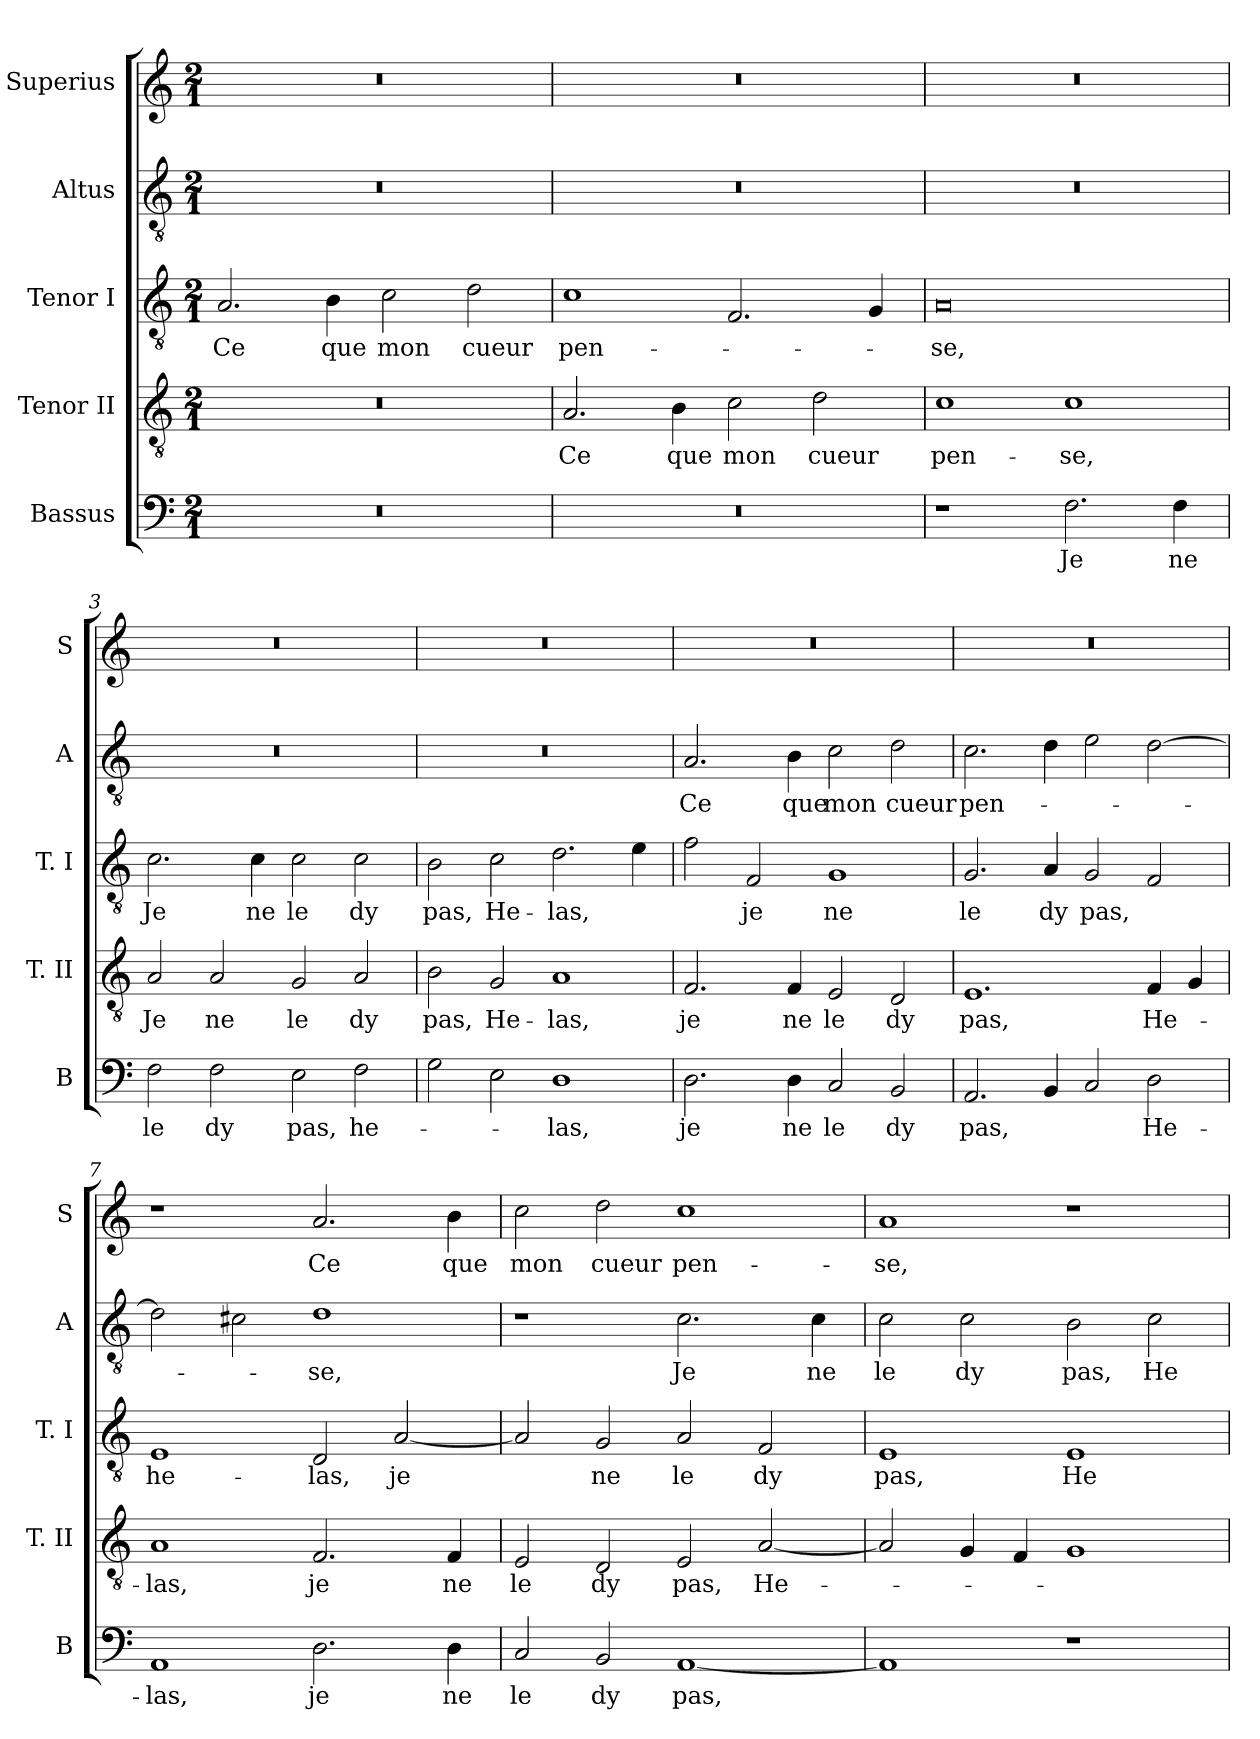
**kern	**text	**kern	**text	**kern	**text	**kern	**text	**kern	**text
*part5	*part5	*part4	*part4	*part3	*part3	*part2	*part2	*part1	*part1
*staff5	*staff5	*staff4	*staff4	*staff3	*staff3	*staff2	*staff2	*staff1	*staff1
*I"Bassus	*	*I"Tenor II	*	*I"Tenor I	*	*I"Altus	*	*I"Superius	*
*I'B	*	*I'T. II	*	*I'T. I	*	*I'A	*	*I'S	*
*clefF4	*	*clefGv2	*	*clefGv2	*	*clefGv2	*	*clefG2	*
*k[]	*	*k[]	*	*k[]	*	*k[]	*	*k[]	*
*C:	*	*C:	*	*C:	*	*C:	*	*C:	*
*M2/1	*	*M2/1	*	*M2/1	*	*M2/1	*	*M2/1	*
=	=	=	=	=	=	=	=	=	=
0r	.	0r	.	2.A	Ce	0r	.	0r	.
.	.	.	.	4B	que	.	.	.	.
.	.	.	.	2c	mon	.	.	.	.
.	.	.	.	2d	cueur	.	.	.	.
=1	=1	=1	=1	=1	=1	=1	=1	=1	=1
0r	.	2.A	Ce	1c	pen-	0r	.	0r	.
.	.	4B	que	.	.	.	.	.	.
.	.	2c	mon	2.F	.	.	.	.	.
.	.	2d	cueur	.	.	.	.	.	.
.	.	.	.	4G	.	.	.	.	.
=2	=2	=2	=2	=2	=2	=2	=2	=2	=2
1r	.	1c	pen-	0A	-se,	0r	.	0r	.
2.F	Je	1c	-se,	.	.	.	.	.	.
4F	ne	.	.	.	.	.	.	.	.
=3	=3	=3	=3	=3	=3	=3	=3	=3	=3
2F	le	2A	Je	2.c	Je	0r	.	0r	.
2F	dy	2A	ne	.	.	.	.	.	.
.	.	.	.	4c	ne	.	.	.	.
2E	pas,	2G	le	2c	le	.	.	.	.
2F	he-	2A	dy	2c	dy	.	.	.	.
=4	=4	=4	=4	=4	=4	=4	=4	=4	=4
2G	.	2B	pas,	2B	pas,	0r	.	0r	.
2E	.	2G	He-	2c	He-	.	.	.	.
1D	-las,	1A	-las,	2.d	-las,	.	.	.	.
.	.	.	.	4e	.	.	.	.	.
=5	=5	=5	=5	=5	=5	=5	=5	=5	=5
2.D	je	2.F	je	2f	.	2.A	Ce	0r	.
.	.	.	.	2F	je	.	.	.	.
4D	ne	4F	ne	.	.	4B	que	.	.
2C	le	2E	le	1G	ne	2c	mon	.	.
2BB	dy	2D	dy	.	.	2d	cueur	.	.
=6	=6	=6	=6	=6	=6	=6	=6	=6	=6
2.AA	pas,	1.E	pas,	2.G	le	2.c	pen-	0r	.
4BB	.	.	.	4A	dy	4d	.	.	.
2C	.	.	.	2G	pas,	2e	.	.	.
2D	He-	4F	He-	2F	.	[2d	.	.	.
.	.	4G	.	.	.	.	.	.	.
=7	=7	=7	=7	=7	=7	=7	=7	=7	=7
1AA	-las,	1A	-las,	1E	he-	2d]	.	1r	.
.	.	.	.	.	.	2c#X	.	.	.
2.D	je	2.F	je	2D	-las,	1d	-se,	2.a	Ce
.	.	.	.	[2A	je	.	.	.	.
4D	ne	4F	ne	.	.	.	.	4b	que
=8	=8	=8	=8	=8	=8	=8	=8	=8	=8
2C	le	2E	le	2A]	.	1r	.	2cc	mon
2BB	dy	2D	dy	2G	ne	.	.	2dd	cueur
[1AA	pas,	2E	pas,	2A	le	2.c	Je	1cc	pen-
.	.	[2A	He-	2F	dy	.	.	.	.
.	.	.	.	.	.	4c	ne	.	.
=9	=9	=9	=9	=9	=9	=9	=9	=9	=9
1AA]	.	2A]	.	1E	pas,	2c	le	1a	-se,
.	.	4G	.	.	.	2c	dy	.	.
.	.	4F	.	.	.	.	.	.	.
1r	.	1G	.	1E	He-	2B	pas,	1r	.
.	.	.	.	.	.	2c	He-	.	.
=	=	=	=	=	=	=	=	=	=
*-	*-	*-	*-	*-	*-	*-	*-	*-	*-
